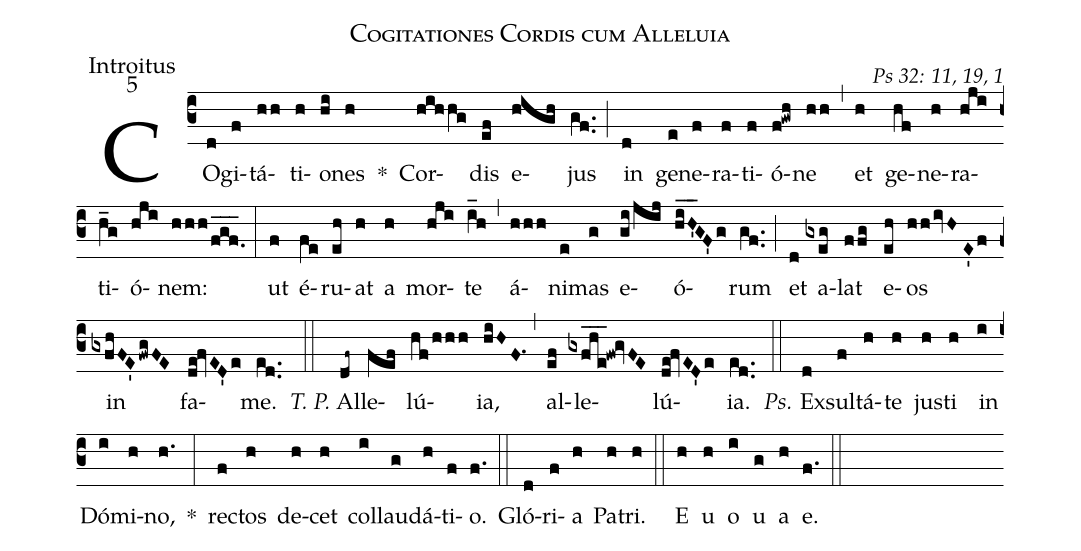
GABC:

name: Cogitationes Cordis cum Alleluia;
office-part: Introitus;
mode: 5;
commentary: Ps 32: 11, 19, 1;
%%
(c3) CO(d)gi(f)tá(hh)ti(h)o(hi)nes(h) *() Cor(hihhg)dis(ef) e(high)jus(gf..) (;) in(d) ge(e)ne(f)ra(f)ti(f)ó(f!gwh)ne(hh) (,) et(h) ge(hf)ne(h)ra(hji)ti(h_g)ó(hji)nem:(hhh/f_g_f._) (:)
ut(f) é(fe)ru(eh)at(h) a(h) mor(hji)te(i_h) (,) á(hhh)ni(e)mas(g) e(gi/jij)ó(hi_H'_GF'g)rum(gf..) (;) et(d) a(gxeg)lat(ffg) e(eh)os(hhivH//E'f) in(gxfhFE'fwgFE) fa(de!fvED'e)me.(ed..) (::)
<i>T. P.</i> Al(df~)le(fef)lú(hf/hhh)ia,(hiHF.1) (,) al(ef)le(gxfhe___!fw!gvFE)lú(de!fvED'e)ia.(ed..) (::)
<i>Ps.</i> Ex(d)sul(f)tá(h)te(h) jus(h)ti(h) in(i) Dó(i)mi(h)no,(h.) *(:)
rec(f)tos(h) de(h)cet(h) col(i)lau(g)dá(h)ti(f)o.(f.) (::)
Gló(d)ri(f)a(h) Pa(h)tri.(h) (::)
<eu>E(h) u(h) o(i) u(g) a(h) e.</eu>(f.) (::)
